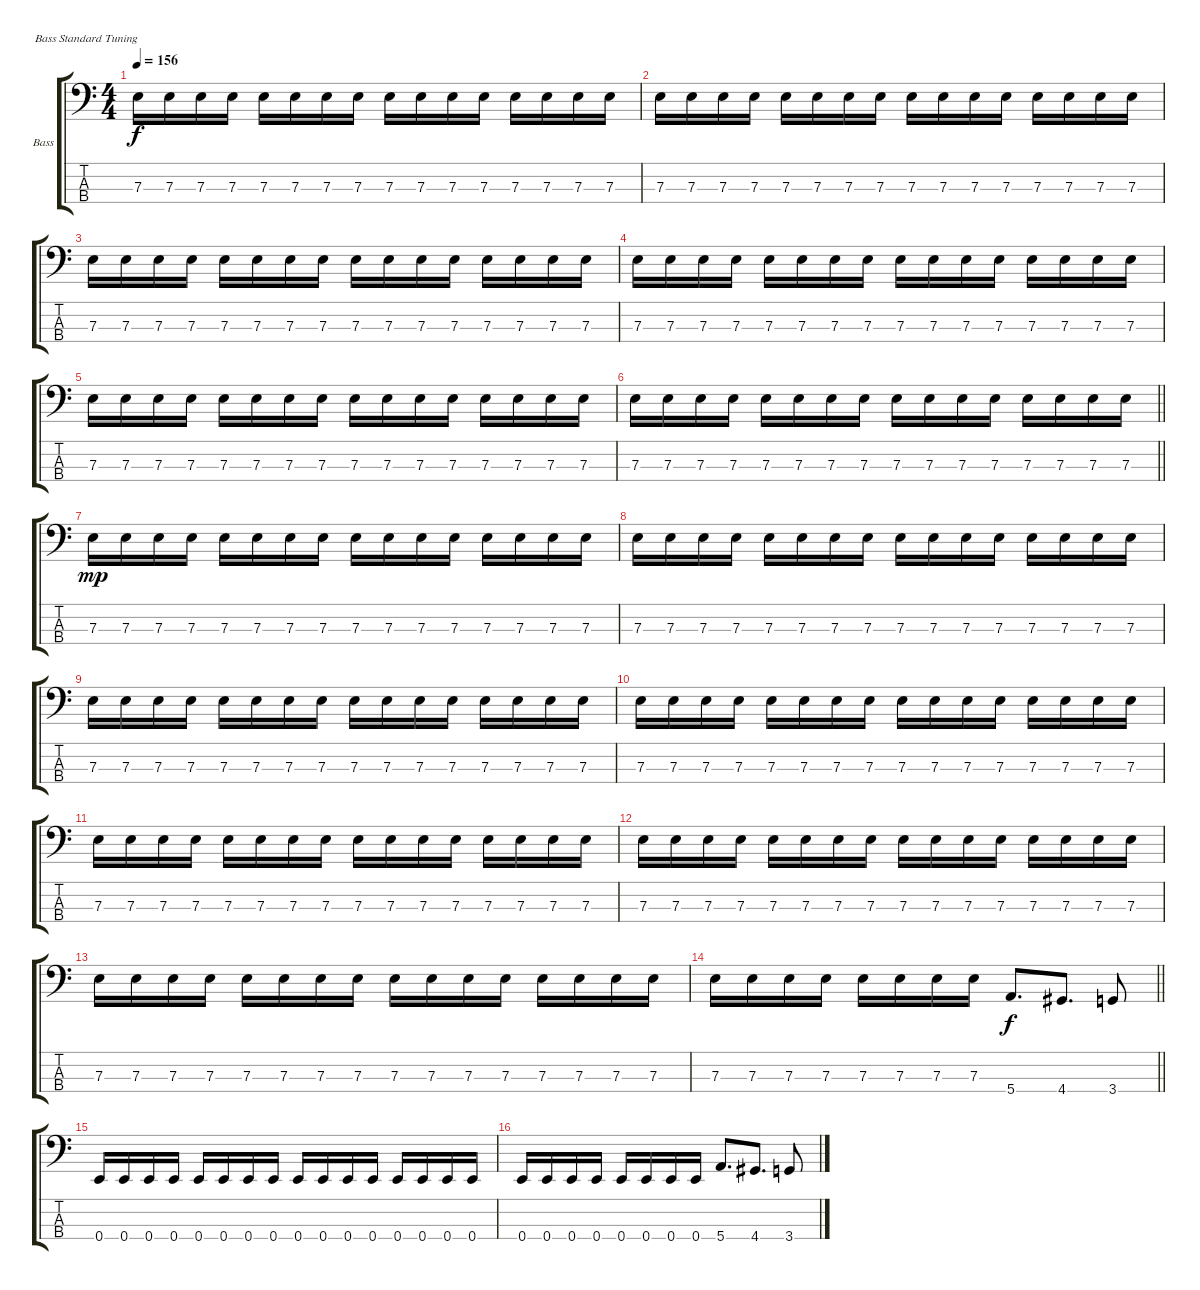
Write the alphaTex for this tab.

\bracketExtendMode groupsimilarinstruments
\firstSystemTrackNameOrientation horizontal
\otherSystemsTrackNameOrientation horizontal
\track ("Bass" "Bass") {instrument electricbassfinger}
\staff {score tabs}
\tuning (G2 D2 A1 E1)
\ts (4 4)
\tempo 156
\clef f4
\ks c
7.3.16{dy f} 7.3.16 7.3.16 7.3.16 7.3.16 7.3.16 7.3.16 7.3.16 7.3.16 7.3.16 7.3.16 7.3.16 7.3.16 7.3.16 7.3.16 7.3.16 |
7.3.16 7.3.16 7.3.16 7.3.16 7.3.16 7.3.16 7.3.16 7.3.16 7.3.16 7.3.16 7.3.16 7.3.16 7.3.16 7.3.16 7.3.16 7.3.16 |
7.3.16 7.3.16 7.3.16 7.3.16 7.3.16 7.3.16 7.3.16 7.3.16 7.3.16 7.3.16 7.3.16 7.3.16 7.3.16 7.3.16 7.3.16 7.3.16 |
7.3.16 7.3.16 7.3.16 7.3.16 7.3.16 7.3.16 7.3.16 7.3.16 7.3.16 7.3.16 7.3.16 7.3.16 7.3.16 7.3.16 7.3.16 7.3.16 |
7.3.16 7.3.16 7.3.16 7.3.16 7.3.16 7.3.16 7.3.16 7.3.16 7.3.16 7.3.16 7.3.16 7.3.16 7.3.16 7.3.16 7.3.16 7.3.16 |
\barLineRight lightlight
7.3.16 7.3.16 7.3.16 7.3.16 7.3.16 7.3.16 7.3.16 7.3.16 7.3.16 7.3.16 7.3.16 7.3.16 7.3.16 7.3.16 7.3.16 7.3.16 |
7.3.16{dy mp} 7.3.16 7.3.16 7.3.16 7.3.16 7.3.16 7.3.16 7.3.16 7.3.16 7.3.16 7.3.16 7.3.16 7.3.16 7.3.16 7.3.16 7.3.16 |
7.3.16 7.3.16 7.3.16 7.3.16 7.3.16 7.3.16 7.3.16 7.3.16 7.3.16 7.3.16 7.3.16 7.3.16 7.3.16 7.3.16 7.3.16 7.3.16 |
7.3.16 7.3.16 7.3.16 7.3.16 7.3.16 7.3.16 7.3.16 7.3.16 7.3.16 7.3.16 7.3.16 7.3.16 7.3.16 7.3.16 7.3.16 7.3.16 |
7.3.16 7.3.16 7.3.16 7.3.16 7.3.16 7.3.16 7.3.16 7.3.16 7.3.16 7.3.16 7.3.16 7.3.16 7.3.16 7.3.16 7.3.16 7.3.16 |
7.3.16 7.3.16 7.3.16 7.3.16 7.3.16 7.3.16 7.3.16 7.3.16 7.3.16 7.3.16 7.3.16 7.3.16 7.3.16 7.3.16 7.3.16 7.3.16 |
7.3.16 7.3.16 7.3.16 7.3.16 7.3.16 7.3.16 7.3.16 7.3.16 7.3.16 7.3.16 7.3.16 7.3.16 7.3.16 7.3.16 7.3.16 7.3.16 |
7.3.16 7.3.16 7.3.16 7.3.16 7.3.16 7.3.16 7.3.16 7.3.16 7.3.16 7.3.16 7.3.16 7.3.16 7.3.16 7.3.16 7.3.16 7.3.16 |
\barLineRight lightlight
7.3.16 7.3.16 7.3.16 7.3.16 7.3.16 7.3.16 7.3.16 7.3.16 5.4.8{d dy f} 4.4.8{d} 3.4.8 |
0.4.16 0.4.16 0.4.16 0.4.16 0.4.16 0.4.16 0.4.16 0.4.16 0.4.16 0.4.16 0.4.16 0.4.16 0.4.16 0.4.16 0.4.16 0.4.16 |
0.4.16 0.4.16 0.4.16 0.4.16 0.4.16 0.4.16 0.4.16 0.4.16 5.4.8{d} 4.4.8{d} 3.4.8
